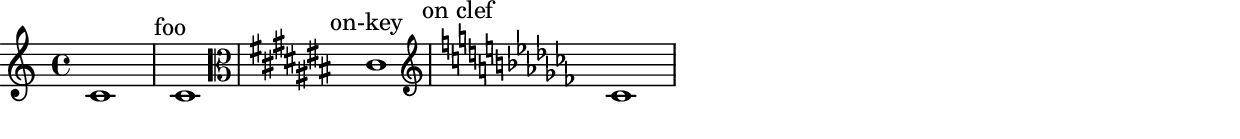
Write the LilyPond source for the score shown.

%% Generated by lilypond-book
%% Options: [exampleindent=10.16\mm,indent=0\mm,line-width=160\mm]
\include "lilypond-book-preamble.ly"


% ****************************************************************
% Start cut-&-pastable-section
% ****************************************************************

#(ly:set-option 'eps-box-padding 3.000000)



\paper {
  indent = 0\mm
  line-width = 160\mm
  % offset the left padding, also add 1mm as lilypond creates cropped
  % images with a little space on the right
  line-width = #(- line-width (* mm  3.000000) (* mm 1))
}

\layout {
  
}




% ****************************************************************
% ly snippet:
% ****************************************************************
\sourcefilename "/lilypond-2.24.3/input/regression/mark-align-staff-context.ly"
\sourcefileline 0
\version "2.23.14"

\header {
  texidoc = "Marks still align correctly if Mark_engraver is moved to
Staff context."
}

\layout {
  \context {
    \Staff
    \consists Text_mark_engraver
  }
  \context {
    \Score
    \remove Text_mark_engraver
  }
}

\relative {
  c'1 \textMark "foo"
  c1
  \key cis \major
  \clef alto
  \override Score.TextMark.break-align-symbols = #'(key-signature)
  \textMark "on-key"
  cis
  \key ces \major
  \override Score.TextMark.break-align-symbols = #'(clef)
  \clef treble
  \textMark "on clef"
  ces
}



% ****************************************************************
% end ly snippet
% ****************************************************************
